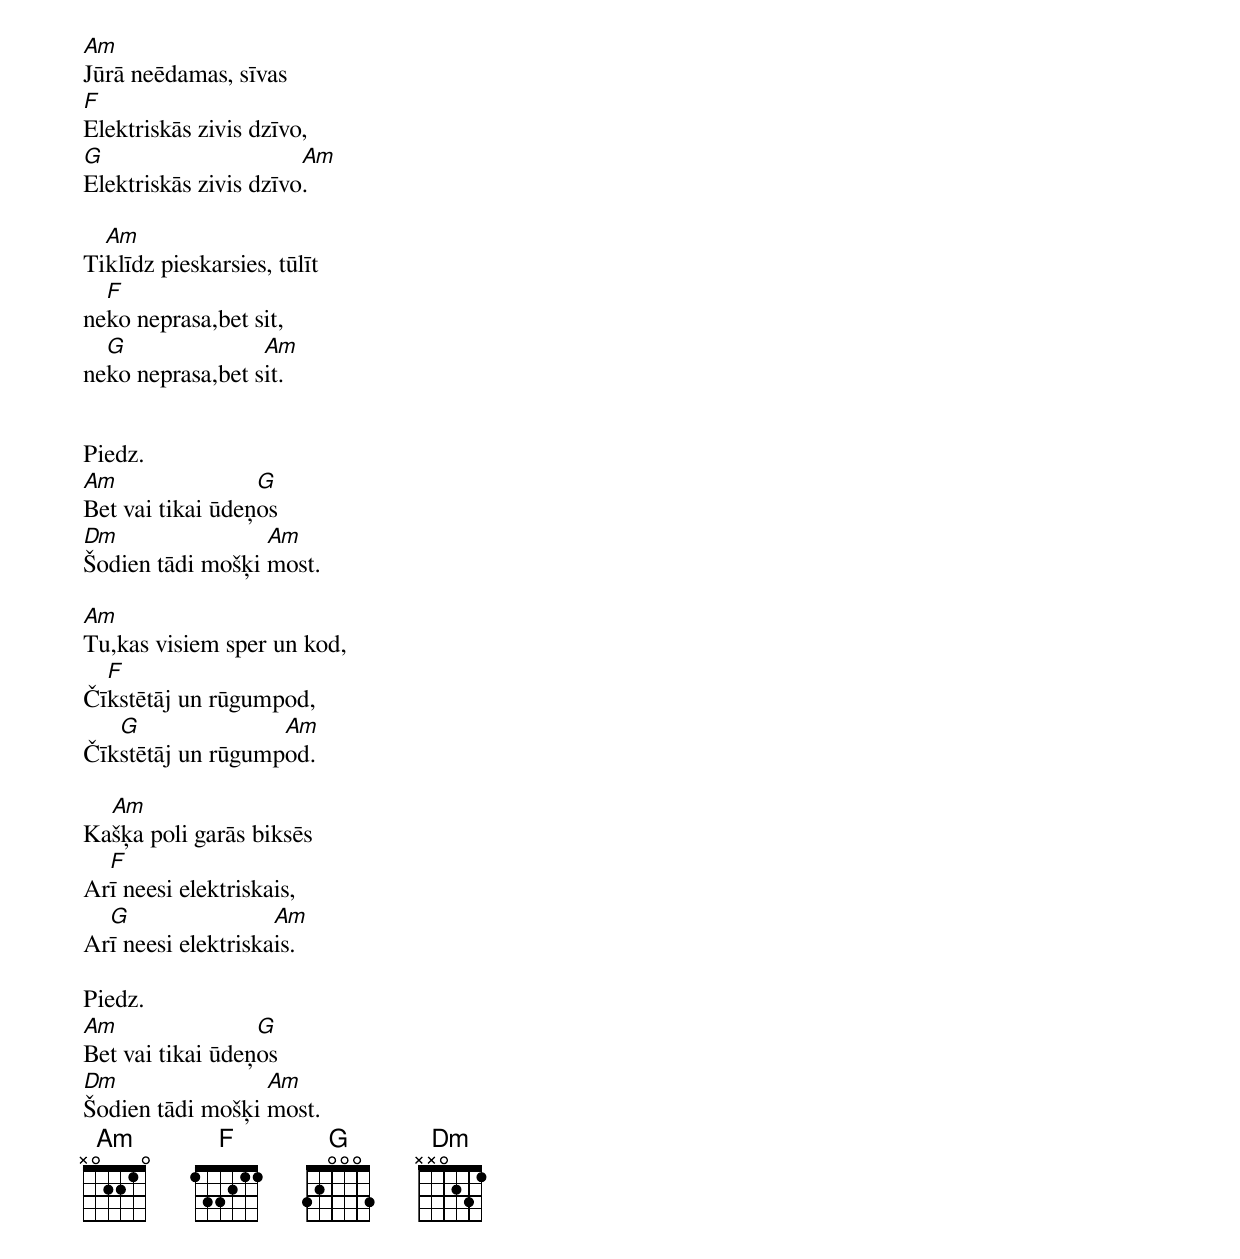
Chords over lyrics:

Am
Jūrā neēdamas, sīvas
F
Elektriskās zivis dzīvo,
G                      Am
Elektriskās zivis dzīvo.

  Am
Tiklīdz pieskarsies, tūlīt
  F
neko neprasa,bet sit,
  G               Am
neko neprasa,bet sit.


Piedz.
Am                G
Bet vai tikai ūdeņos
Dm                Am
Šodien tādi mošķi most.

Am
Tu,kas visiem sper un kod,
  F
Čīkstētāj un rūgumpod,
   G               Am
Čīkstētāj un rūgumpod.

  Am
Kašķa poli garās biksēs
  F
Arī neesi elektriskais,
  G                 Am
Arī neesi elektriskais.

Piedz.
Am                G
Bet vai tikai ūdeņos
Dm                Am
Šodien tādi mošķi most.
